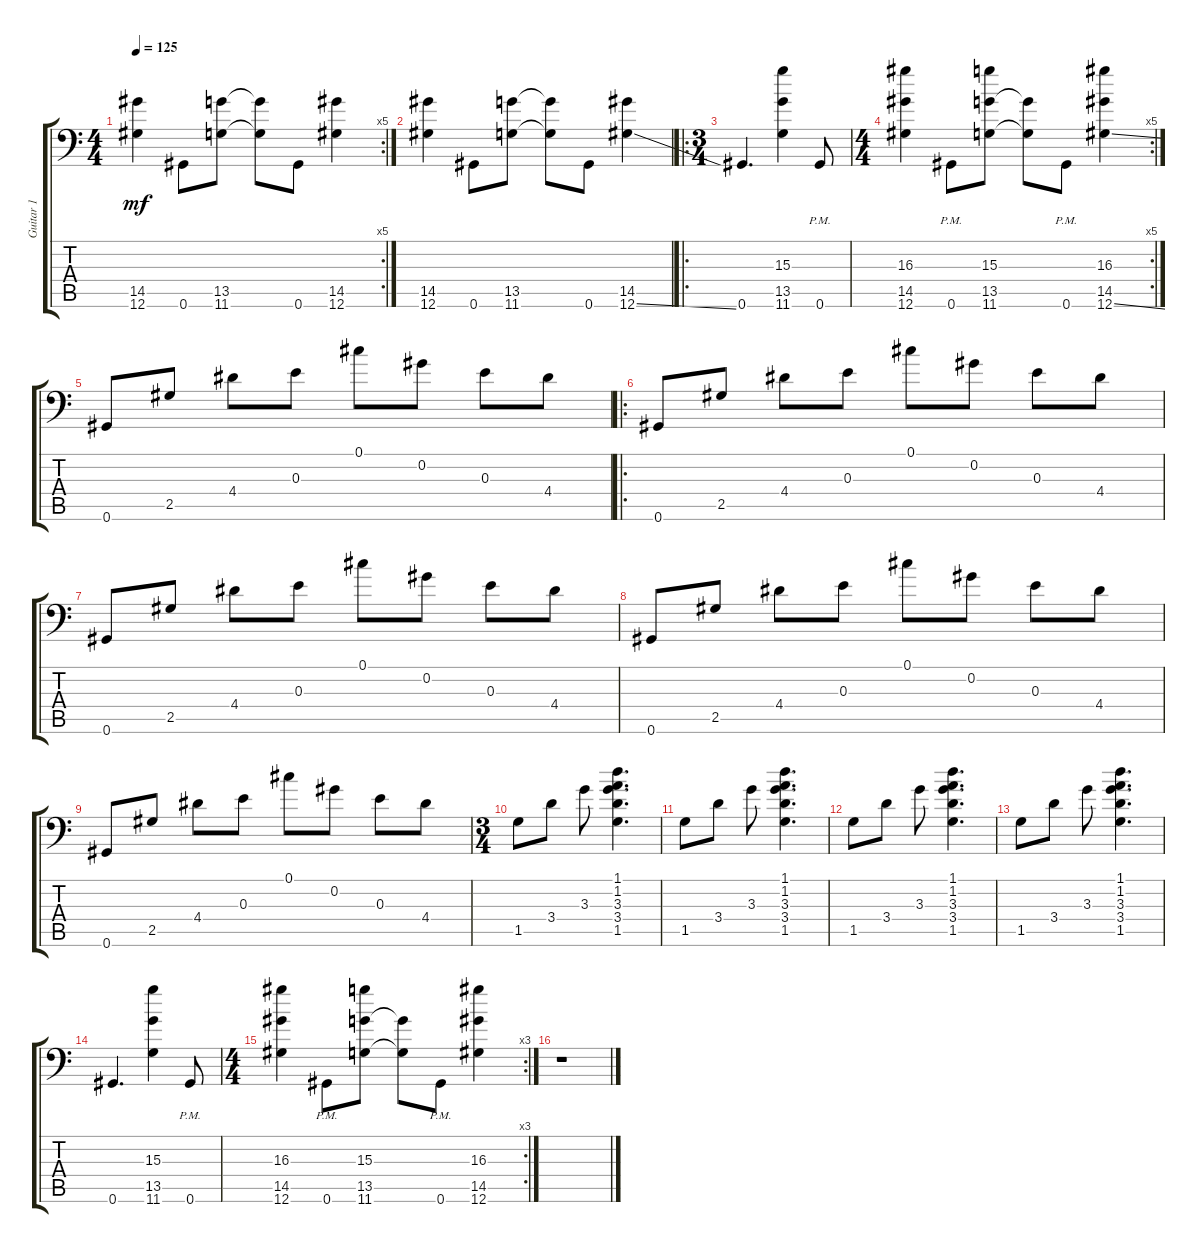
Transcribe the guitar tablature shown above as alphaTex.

\track ("Guitar 1" "Guitar 1") {instrument distortionguitar}
\staff {score tabs}
\tuning (Db4 Ab3 E3 B2 Gb2 Ab1) {hide}
\rc 5
\ts (4 4)
\tempo 125
\clef f4
\ks c
(14.5 12.6).4{dy mf} 0.6.8 (13.5 11.6).8 (13.5{t} 11.6{t}).8 0.6.8 (14.5 12.6).4 |
(14.5 12.6).4 0.6.8 (13.5 11.6).8 (13.5{t} 11.6{t}).8 0.6.8 (14.5 12.6{ss}).4 |
\ro
\ts (3 4)
0.6.4{d} (15.3 13.5 11.6).4 0.6{pm}.8 |
\rc 5
\ts (4 4)
(16.3 14.5 12.6).4 0.6{pm}.8 (15.3 13.5 11.6).8 (13.5{t} 11.6{t}).8 0.6{pm}.8 (16.3 14.5 12.6{ss}).4 |
0.6.8 2.5.8 4.4.8 0.3.8 0.1.8 0.2.8 0.3.8 4.4.8 |
\ro
0.6.8 2.5.8 4.4.8 0.3.8 0.1.8 0.2.8 0.3.8 4.4.8 |
0.6.8 2.5.8 4.4.8 0.3.8 0.1.8 0.2.8 0.3.8 4.4.8 |
0.6.8 2.5.8 4.4.8 0.3.8 0.1.8 0.2.8 0.3.8 4.4.8 |
0.6.8 2.5.8 4.4.8 0.3.8 0.1.8 0.2.8 0.3.8 4.4.8 |
\ts (3 4)
1.5.8 3.4.8 3.3.8 (1.1 1.2 3.3 3.4 1.5).4{d} |
1.5.8 3.4.8 3.3.8 (1.1 1.2 3.3 3.4 1.5).4{d} |
1.5.8 3.4.8 3.3.8 (1.1 1.2 3.3 3.4 1.5).4{d} |
1.5.8 3.4.8 3.3.8 (1.1 1.2 3.3 3.4 1.5).4{d} |
0.6.4{d} (15.3 13.5 11.6).4 0.6{pm}.8 |
\rc 3
\ts (4 4)
(16.3 14.5 12.6).4 0.6{pm}.8 (15.3 13.5 11.6).8 (13.5{t} 11.6{t}).8 0.6{pm}.8 (16.3 14.5 12.6).4 |
r.1
